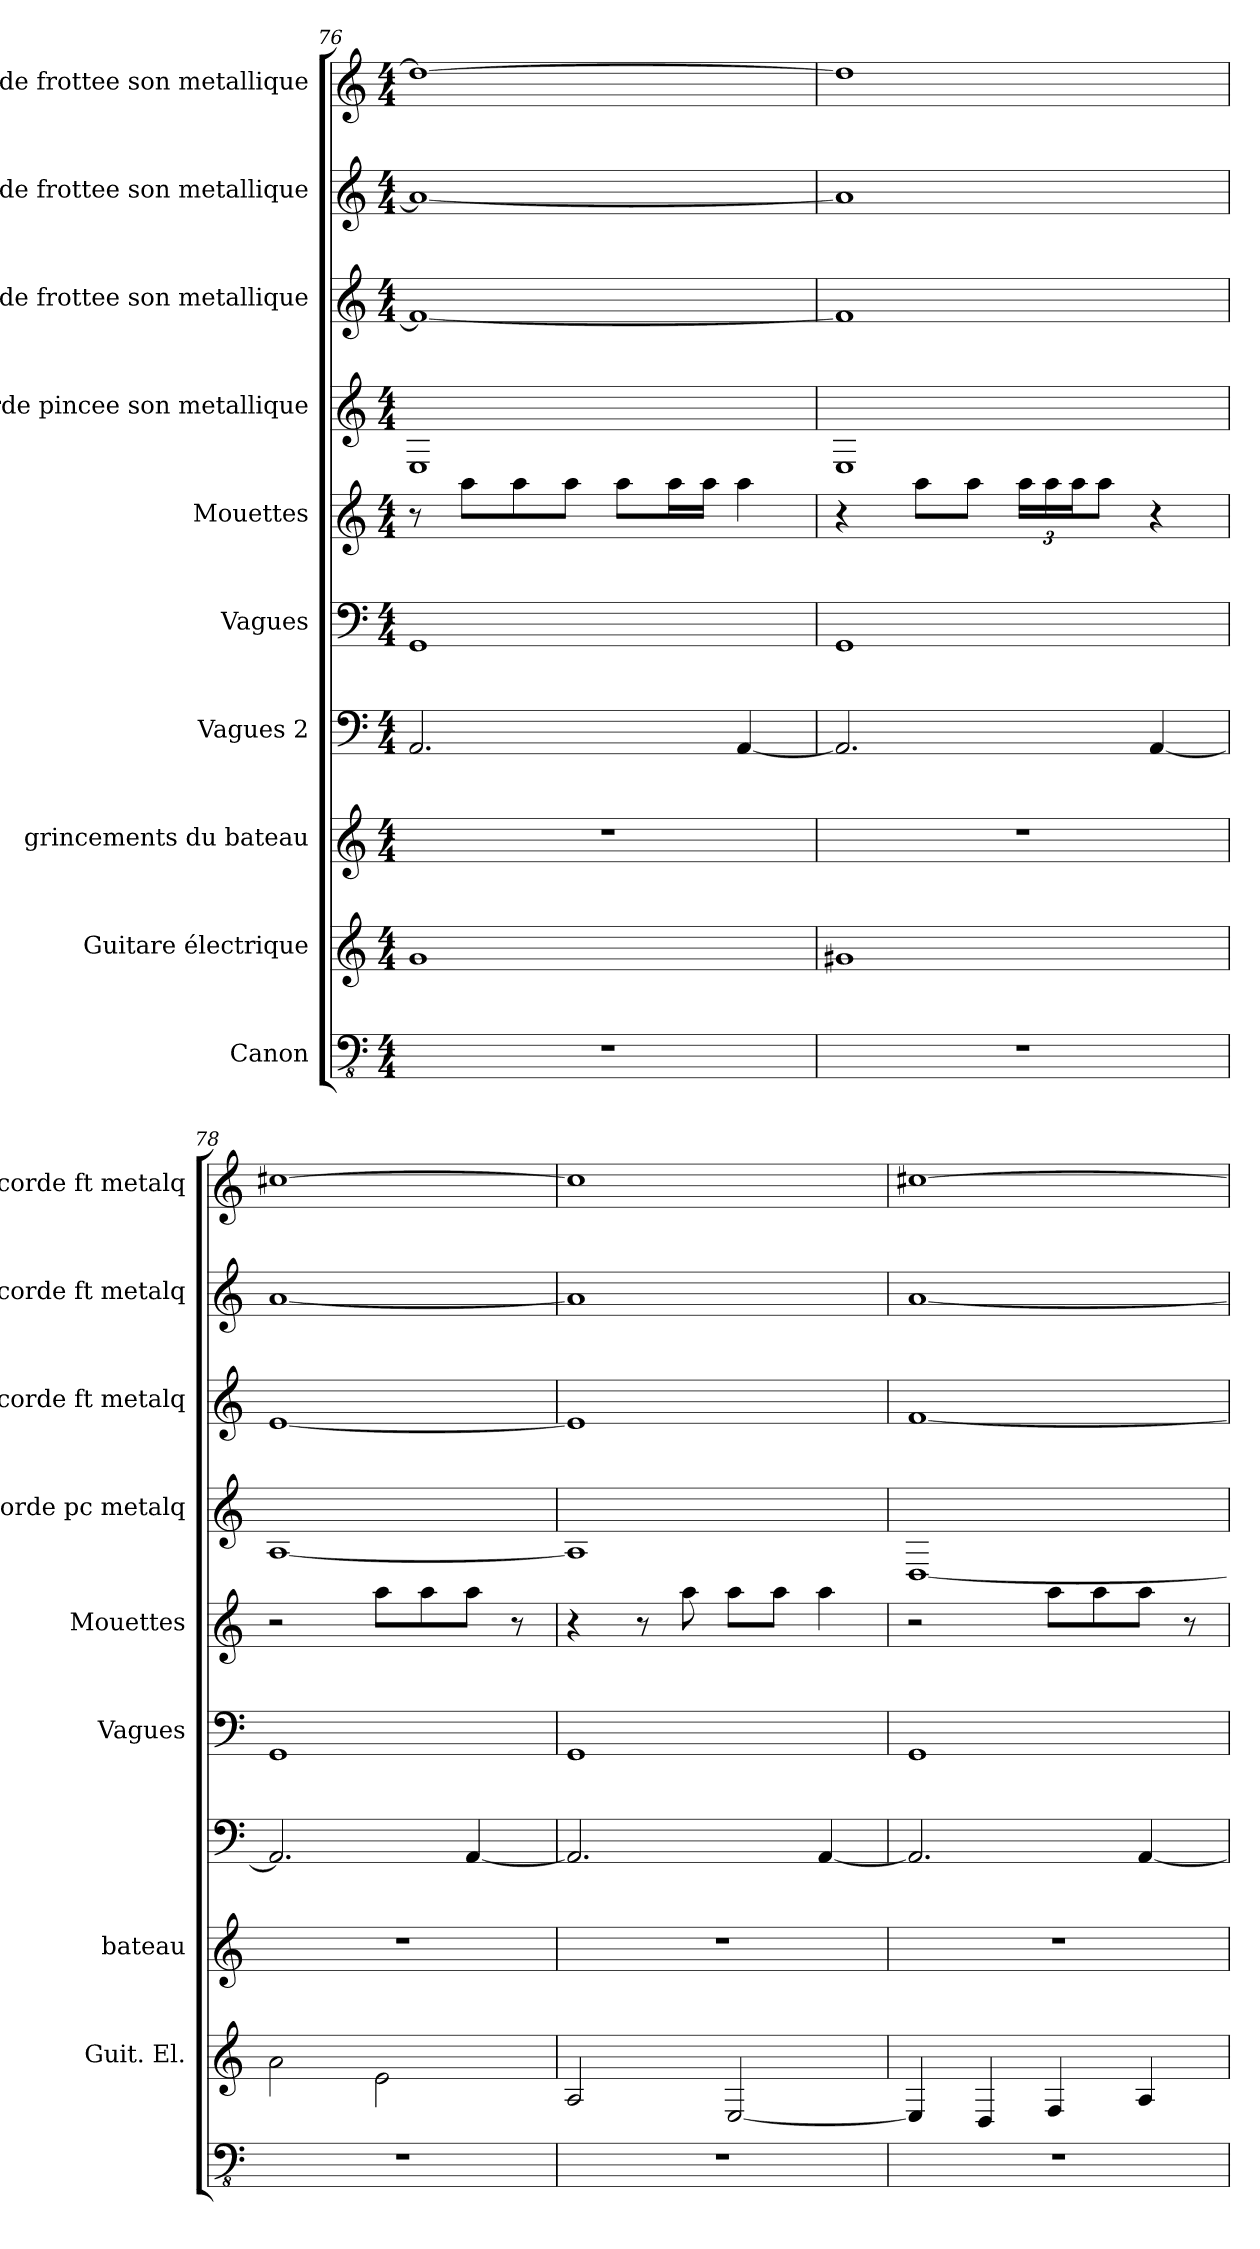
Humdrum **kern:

**kern	**kern	**kern	**kern	**kern	**kern	**kern	**kern	**kern	**kern
*part10	*part9	*part8	*part7	*part6	*part5	*part4	*part3	*part2	*part1
*staff10	*staff9	*staff8	*staff7	*staff6	*staff5	*staff4	*staff3	*staff2	*staff1
*I"Canon	*I"Guitare électrique	*I"grincements du bateau	*I"Vagues 2	*I"Vagues	*I"Mouettes	*I"corde pincee son metallique	*I"corde frottee son metallique	*I"corde frottee son metallique	*I"corde frottee  son metallique
*	*I'Guit. El.	*I'bateau	*	*I'Vagues	*I'Mouettes	*I'corde pc metalq	*I'corde ft metalq	*I'corde ft metalq	*I'corde ft metalq
*clefFv4	*clefG2	*clefG2	*clefF4	*clefF4	*clefG2	*clefG2	*clefG2	*clefG2	*clefG2
*k[]	*k[]	*k[]	*k[]	*k[]	*k[]	*k[]	*k[]	*k[]	*k[]
*M4/4	*M4/4	*M4/4	*M4/4	*M4/4	*M4/4	*M4/4	*M4/4	*M4/4	*M4/4
=76	=76	=76	=76	=76	=76	=76	=76	=76	=76
1r	1g	1r	2.AA/	1GG	8r	1E	1f_	1a#_	1dd_
.	.	.	.	.	8aa\L	.	.	.	.
.	.	.	.	.	8aa\	.	.	.	.
.	.	.	.	.	8aa\J	.	.	.	.
.	.	.	.	.	8aa\L	.	.	.	.
.	.	.	.	.	16aa\L	.	.	.	.
.	.	.	.	.	16aa\JJ	.	.	.	.
.	.	.	[4AA/	.	4aa\	.	.	.	.
=77	=77	=77	=77	=77	=77	=77	=77	=77	=77
1r	1g#X	1r	2.AA/]	1GG	4r	1E	1f]	1a#]	1dd]
.	.	.	.	.	8aa\L	.	.	.	.
.	.	.	.	.	8aa\J	.	.	.	.
*	*	*	*	*	*Xbrackettup	*	*	*	*
.	.	.	.	.	24aa\LL	.	.	.	.
.	.	.	.	.	24aa\	.	.	.	.
.	.	.	.	.	24aa\J	.	.	.	.
.	.	.	.	.	8aa\J	.	.	.	.
.	.	.	[4AA/	.	4r	.	.	.	.
=78	=78	=78	=78	=78	=78	=78	=78	=78	=78
1r	2a\	1r	2.AA/]	1GG	2r	[1A	[1e	[1a	[1cc#X
.	2e\	.	.	.	8aa\L	.	.	.	.
.	.	.	.	.	8aa\	.	.	.	.
.	.	.	[4AA/	.	8aa\J	.	.	.	.
.	.	.	.	.	8r	.	.	.	.
=79	=79	=79	=79	=79	=79	=79	=79	=79	=79
1r	2A/	1r	2.AA/]	1GG	4r	1A]	1e]	1a]	1cc#]
.	.	.	.	.	8r	.	.	.	.
.	.	.	.	.	8aa\	.	.	.	.
.	[2E/	.	.	.	8aa\L	.	.	.	.
.	.	.	.	.	8aa\J	.	.	.	.
.	.	.	[4AA/	.	4aa\	.	.	.	.
=80	=80	=80	=80	=80	=80	=80	=80	=80	=80
1r	4E/]	1r	2.AA/]	1GG	2r	[1D	[1f	[1a	[1cc#X
.	4D/	.	.	.	.	.	.	.	.
.	4F/	.	.	.	8aa\L	.	.	.	.
.	.	.	.	.	8aa\	.	.	.	.
.	4A/	.	[4AA/	.	8aa\J	.	.	.	.
.	.	.	.	.	8r	.	.	.	.
=	=	=	=	=	=	=	=	=	=
*-	*-	*-	*-	*-	*-	*-	*-	*-	*-
